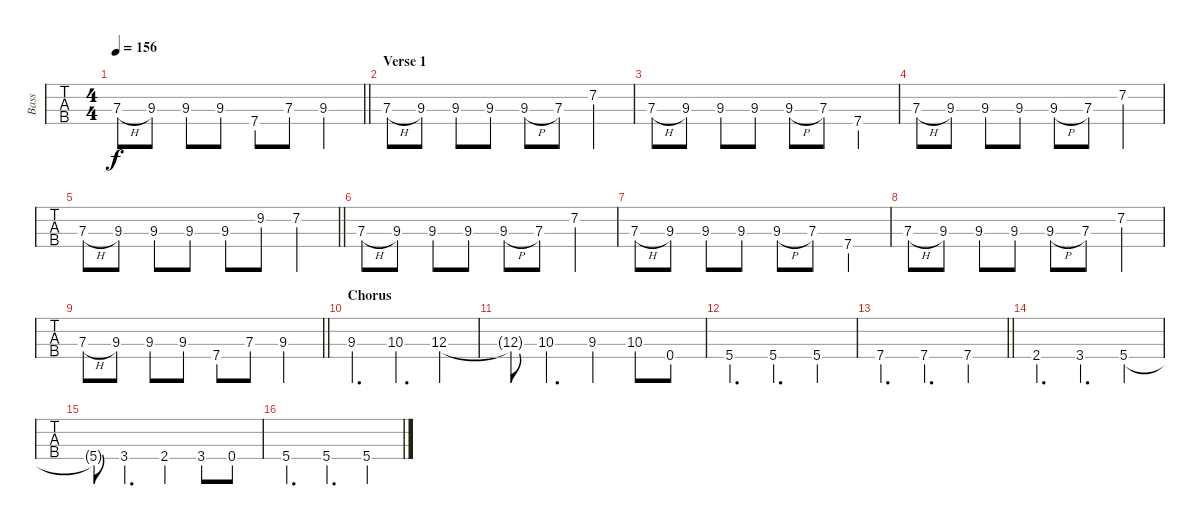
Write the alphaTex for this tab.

\track ("Bass" "Bass") {instrument electricbassfinger}
\staff {tabs}
\tuning (G2 D2 A1 E1) {hide}
\ts (4 4)
\tempo 156
\clef f4
\barLineRight lightlight
\ks c
7.3{h}.8{dy f} 9.3.8 9.3.8 9.3.8 7.4.8 7.3.8 9.3.4 |
\section ("" "Verse 1")
7.3{h}.8 9.3.8 9.3.8 9.3.8 9.3{h}.8 7.3.8 7.2.4 |
7.3{h}.8 9.3.8 9.3.8 9.3.8 9.3{h}.8 7.3.8 7.4.4 |
7.3{h}.8 9.3.8 9.3.8 9.3.8 9.3{h}.8 7.3.8 7.2.4 |
\barLineRight lightlight
7.3{h}.8 9.3.8 9.3.8 9.3.8 9.3.8 9.2.8 7.2.4 |
7.3{h}.8 9.3.8 9.3.8 9.3.8 9.3{h}.8 7.3.8 7.2.4 |
7.3{h}.8 9.3.8 9.3.8 9.3.8 9.3{h}.8 7.3.8 7.4.4 |
7.3{h}.8 9.3.8 9.3.8 9.3.8 9.3{h}.8 7.3.8 7.2.4 |
\barLineRight lightlight
7.3{h}.8 9.3.8 9.3.8 9.3.8 7.4.8 7.3.8 9.3.4 |
\section ("" "Chorus")
9.3.4{d} 10.3.4{d} 12.3.4 |
12.3{t}.8 10.3.4{d} 9.3.4 10.3.8 0.4.8 |
5.4.4{d} 5.4.4{d} 5.4.4 |
\barLineRight lightlight
7.4.4{d} 7.4.4{d} 7.4.4 |
2.4.4{d} 3.4.4{d} 5.4.4 |
5.4{t}.8 3.4.4{d} 2.4.4 3.4.8 0.4.8 |
5.4.4{d} 5.4.4{d} 5.4.4
